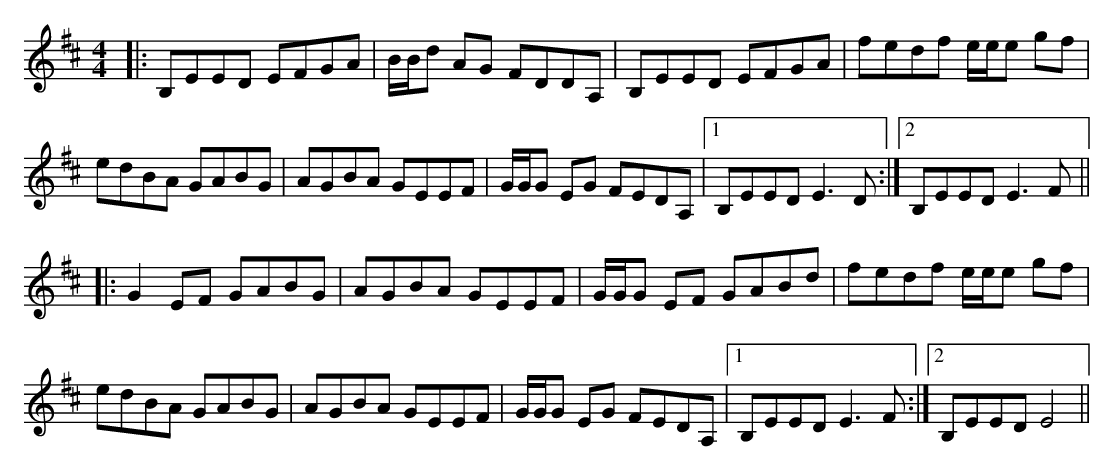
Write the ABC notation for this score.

X:1
M:4/4
K:Edor
|:B,EED EFGA|B/B/d AG FDDA,|B,EED EFGA|fedf e/e/e gf|
edBA GABG|AGBA GEEF|G/G/G EG FEDA,|1 B,EED E3D:|2 B,EED E3F||
|:G2EF GABG|AGBA GEEF|G/G/G EF GABd|fedf e/e/e gf|
edBA GABG|AGBA GEEF|G/G/G EG FEDA,|1 B,EED E3F:|2 B,EED E4||
